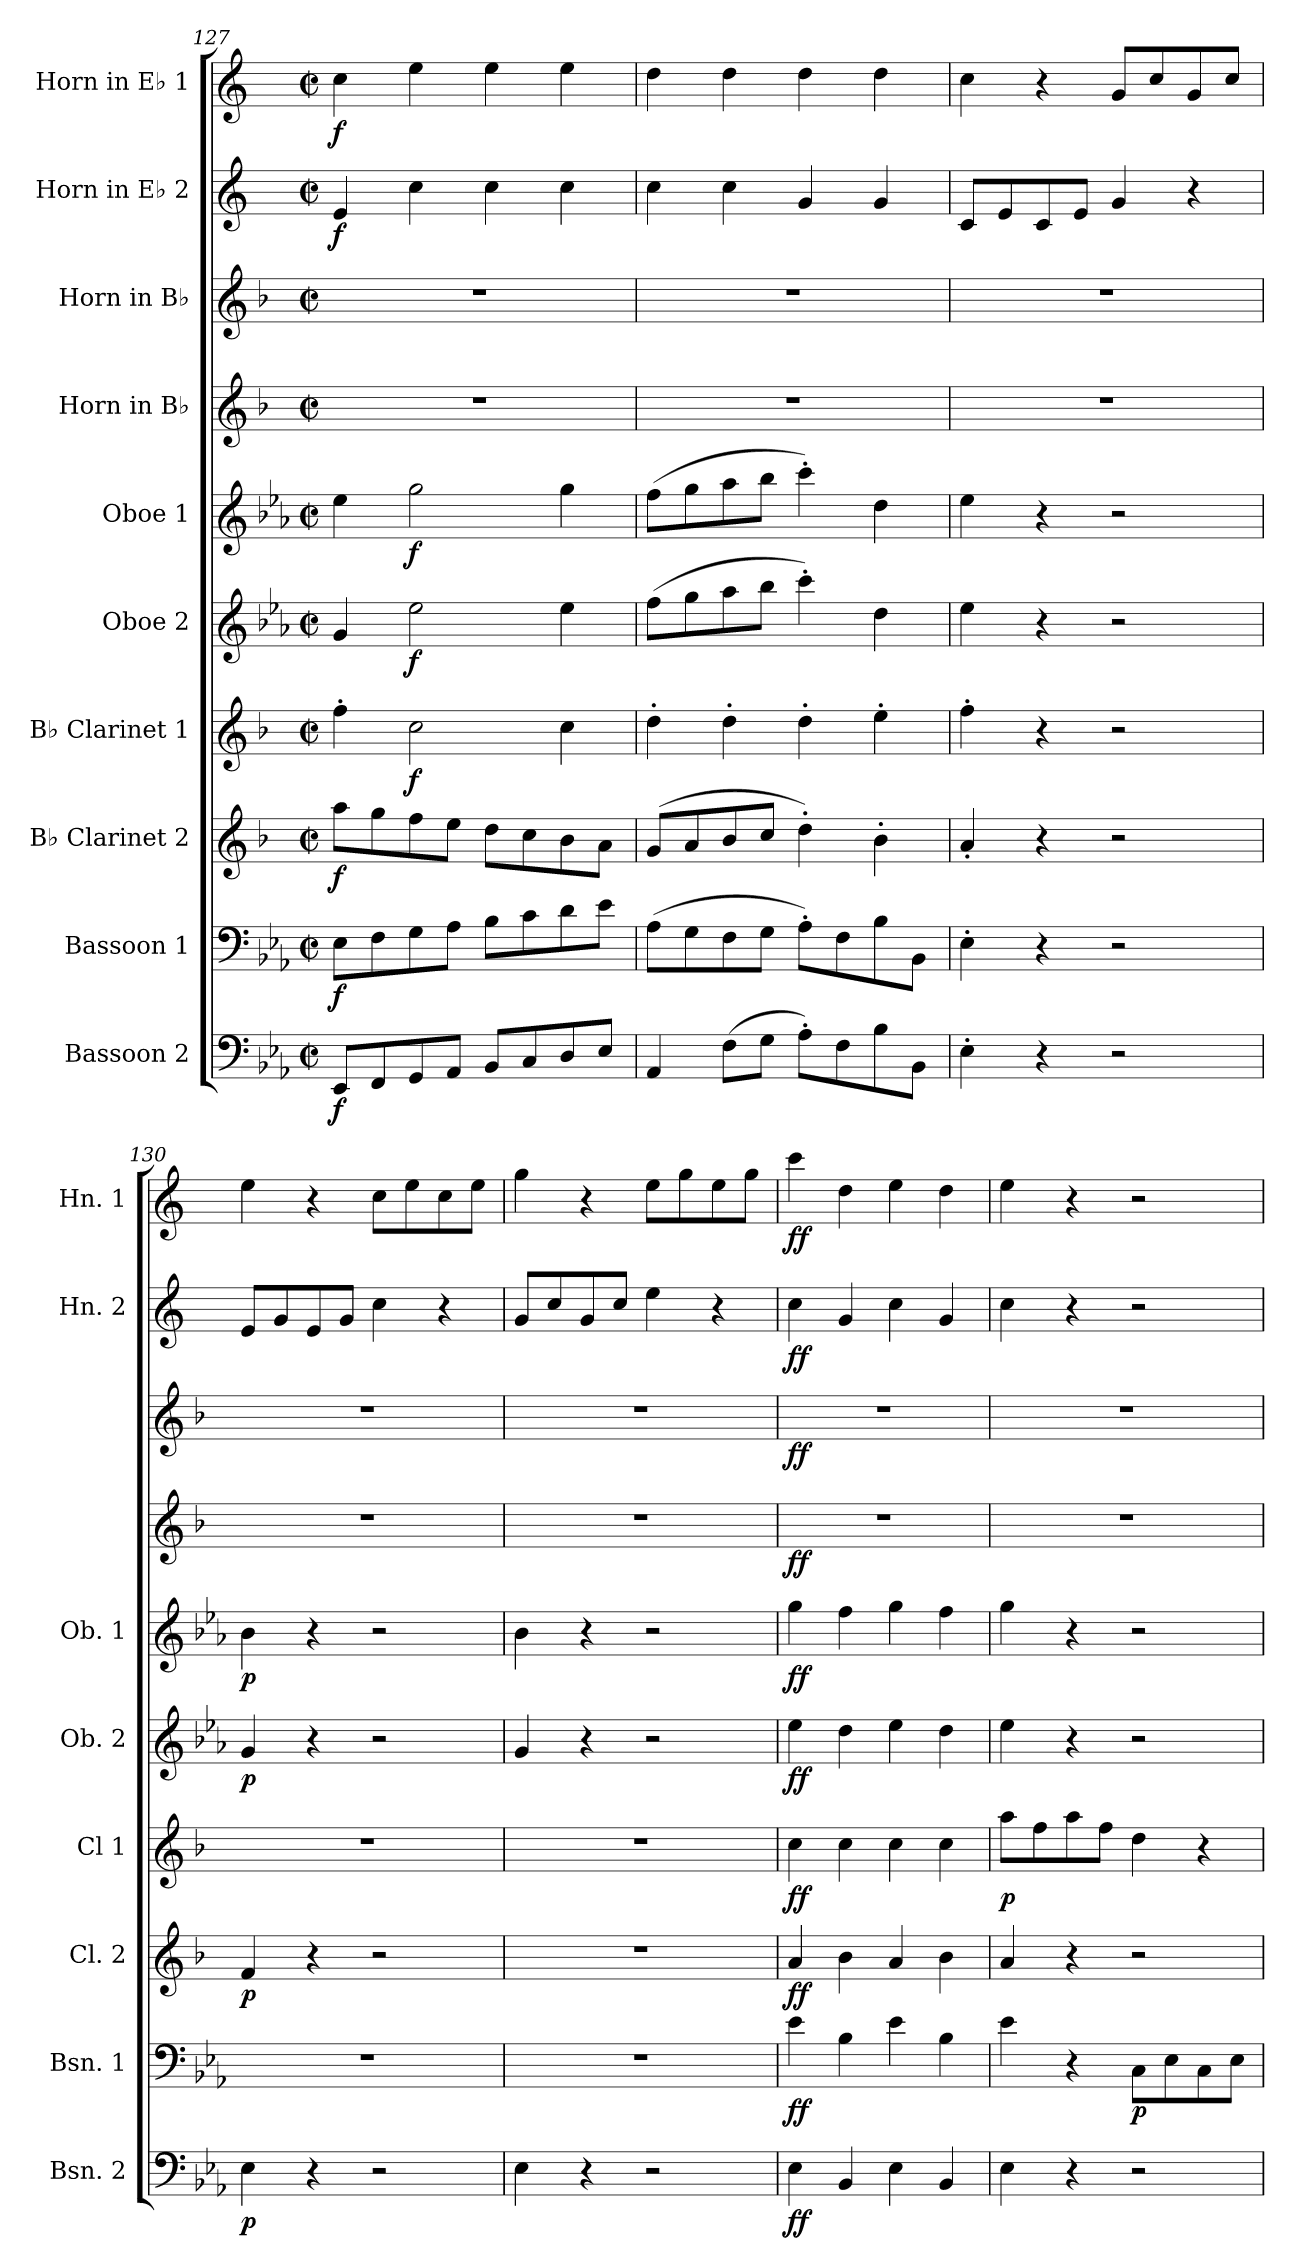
**kern	**dynam	**kern	**dynam	**kern	**dynam	**kern	**dynam	**kern	**dynam	**kern	**dynam	**kern	**dynam	**kern	**dynam	**kern	**dynam	**kern	**dynam
*part10	*part10	*part9	*part9	*part8	*part8	*part7	*part7	*part6	*part6	*part5	*part5	*part4	*part4	*part3	*part3	*part2	*part2	*part1	*part1
*staff10	*staff10	*staff9	*staff9	*staff8	*staff8	*staff7	*staff7	*staff6	*staff6	*staff5	*staff5	*staff4	*staff4	*staff3	*staff3	*staff2	*staff2	*staff1	*staff1
*I"Bassoon 2	*	*I"Bassoon 1	*	*I"B♭ Clarinet 2	*	*I"B♭ Clarinet 1	*	*I"Oboe 2	*	*I"Oboe 1	*	*I"Horn in B♭	*	*I"Horn in B♭	*	*I"Horn in E♭ 2	*	*I"Horn in E♭ 1	*
*I'Bsn. 2	*	*I'Bsn. 1	*	*I'Cl. 2	*	*I'Cl 1	*	*I'Ob. 2	*	*I'Ob. 1	*	*	*	*	*	*I'Hn. 2	*	*I'Hn. 1	*
!!LO:PB:g=z
*clefF4	*	*clefF4	*	*clefG2	*	*clefG2	*	*clefG2	*	*clefG2	*	*clefG2	*	*clefG2	*	*clefG2	*	*clefG2	*
*	*	*	*	*ITrd1c2	*	*ITrd1c2	*	*	*	*	*	*ITrd1c2	*	*ITrd1c2	*	*ITrd5c9	*	*ITrd5c9	*
*k[b-e-a-]	*	*k[b-e-a-]	*	*k[b-e-a-]	*	*k[b-e-a-]	*	*k[b-e-a-]	*	*k[b-e-a-]	*	*k[b-e-a-]	*	*k[b-e-a-]	*	*k[b-e-a-]	*	*k[b-e-a-]	*
*M2/2	*	*M2/2	*	*M2/2	*	*M2/2	*	*M2/2	*	*M2/2	*	*M2/2	*	*M2/2	*	*M2/2	*	*M2/2	*
*met(c|)	*	*met(c|)	*	*met(c|)	*	*met(c|)	*	*met(c|)	*	*met(c|)	*	*met(c|)	*	*met(c|)	*	*met(c|)	*	*met(c|)	*
=127	=127	=127	=127	=127	=127	=127	=127	=127	=127	=127	=127	=127	=127	=127	=127	=127	=127	=127	=127
!	!LO:DY:b	!	!LO:DY:b	!	!LO:DY:b	!	!	!	!	!	!	!	!	!	!	!	!LO:DY:b	!	!LO:DY:b
8EE-/L	f	8E-\L	f	8gg\L	f	4ee-'\	.	4g/	.	4ee-\	.	1r	.	1r	.	4G/	f	4e-\	f
8FF/	.	8F\	.	8ff\	.	.	.	.	.	.	.	.	.	.	.	.	.	.	.
!	!	!	!	!	!	!	!LO:DY:b	!	!LO:DY:b	!	!LO:DY:b	!	!	!	!	!	!	!	!
8GG/	.	8G\	.	8ee-\	.	2b-\	f	2ee-\	f	2gg\	f	.	.	.	.	4e-\	.	4g\	.
8AA-/J	.	8A-\J	.	8dd\J	.	.	.	.	.	.	.	.	.	.	.	.	.	.	.
8BB-/L	.	8B-\L	.	8cc\L	.	.	.	.	.	.	.	.	.	.	.	4e-\	.	4g\	.
8C/	.	8c\	.	8b-\	.	.	.	.	.	.	.	.	.	.	.	.	.	.	.
8D/	.	8d\	.	8a-\	.	4b-\	.	4ee-\	.	4gg\	.	.	.	.	.	4e-\	.	4g\	.
8E-/J	.	8e-\J	.	8g\J	.	.	.	.	.	.	.	.	.	.	.	.	.	.	.
=128	=128	=128	=128	=128	=128	=128	=128	=128	=128	=128	=128	=128	=128	=128	=128	=128	=128	=128	=128
4AA-/	.	(>8A-\L	.	(>8f/L	.	4cc'\	.	(>8ff\L	.	(>8ff\L	.	1r	.	1r	.	4e-\	.	4f\	.
.	.	8G\	.	8g/	.	.	.	8gg\	.	8gg\	.	.	.	.	.	.	.	.	.
(>8F\L	.	8F\	.	8a-/	.	4cc'\	.	8aa-\	.	8aa-\	.	.	.	.	.	4e-\	.	4f\	.
8G\J	.	8G\J	.	8b-/J	.	.	.	8bb-\J	.	8bb-\J	.	.	.	.	.	.	.	.	.
8A-'\L)	.	8A-'\L)	.	4cc'\)	.	4cc'\	.	4ccc'\)	.	4ccc'\)	.	.	.	.	.	4B-/	.	4f\	.
8F\	.	8F\	.	.	.	.	.	.	.	.	.	.	.	.	.	.	.	.	.
8B-\	.	8B-\	.	4a-'\	.	4dd'\	.	4dd\	.	4dd\	.	.	.	.	.	4B-/	.	4f\	.
8BB-\J	.	8BB-\J	.	.	.	.	.	.	.	.	.	.	.	.	.	.	.	.	.
=129	=129	=129	=129	=129	=129	=129	=129	=129	=129	=129	=129	=129	=129	=129	=129	=129	=129	=129	=129
4E-'\	.	4E-'\	.	4g'/	.	4ee-'\	.	4ee-\	.	4ee-\	.	1r	.	1r	.	8E-/L	.	4e-\	.
.	.	.	.	.	.	.	.	.	.	.	.	.	.	.	.	8G/	.	.	.
4r	.	4r	.	4r	.	4r	.	4r	.	4r	.	.	.	.	.	8E-/	.	4r	.
.	.	.	.	.	.	.	.	.	.	.	.	.	.	.	.	8G/J	.	.	.
2r	.	2r	.	2r	.	2r	.	2r	.	2r	.	.	.	.	.	4B-/	.	8B-/L	.
.	.	.	.	.	.	.	.	.	.	.	.	.	.	.	.	.	.	8e-/	.
.	.	.	.	.	.	.	.	.	.	.	.	.	.	.	.	4r	.	8B-/	.
.	.	.	.	.	.	.	.	.	.	.	.	.	.	.	.	.	.	8e-/J	.
=130	=130	=130	=130	=130	=130	=130	=130	=130	=130	=130	=130	=130	=130	=130	=130	=130	=130	=130	=130
!	!LO:DY:b	!	!	!	!LO:DY:b	!	!	!	!LO:DY:b	!	!LO:DY:b	!	!	!	!	!	!	!	!
4E-\	p	1r	.	4e-/	p	1r	.	4g/	p	4b-\	p	1r	.	1r	.	8G/L	.	4g\	.
.	.	.	.	.	.	.	.	.	.	.	.	.	.	.	.	8B-/	.	.	.
4r	.	.	.	4r	.	.	.	4r	.	4r	.	.	.	.	.	8G/	.	4r	.
.	.	.	.	.	.	.	.	.	.	.	.	.	.	.	.	8B-/J	.	.	.
2r	.	.	.	2r	.	.	.	2r	.	2r	.	.	.	.	.	4e-\	.	8e-\L	.
.	.	.	.	.	.	.	.	.	.	.	.	.	.	.	.	.	.	8g\	.
.	.	.	.	.	.	.	.	.	.	.	.	.	.	.	.	4r	.	8e-\	.
.	.	.	.	.	.	.	.	.	.	.	.	.	.	.	.	.	.	8g\J	.
=131	=131	=131	=131	=131	=131	=131	=131	=131	=131	=131	=131	=131	=131	=131	=131	=131	=131	=131	=131
4E-\	.	1r	.	1r	.	1r	.	4g/	.	4b-\	.	1r	.	1r	.	8B-/L	.	4b-\	.
.	.	.	.	.	.	.	.	.	.	.	.	.	.	.	.	8e-/	.	.	.
4r	.	.	.	.	.	.	.	4r	.	4r	.	.	.	.	.	8B-/	.	4r	.
.	.	.	.	.	.	.	.	.	.	.	.	.	.	.	.	8e-/J	.	.	.
2r	.	.	.	.	.	.	.	2r	.	2r	.	.	.	.	.	4g\	.	8g\L	.
.	.	.	.	.	.	.	.	.	.	.	.	.	.	.	.	.	.	8b-\	.
.	.	.	.	.	.	.	.	.	.	.	.	.	.	.	.	4r	.	8g\	.
.	.	.	.	.	.	.	.	.	.	.	.	.	.	.	.	.	.	8b-\J	.
!!LO:PB:g=z
=132	=132	=132	=132	=132	=132	=132	=132	=132	=132	=132	=132	=132	=132	=132	=132	=132	=132	=132	=132
!	!LO:DY:b	!	!LO:DY:b	!	!LO:DY:b	!	!LO:DY:b	!	!LO:DY:b	!	!LO:DY:b	!	!LO:DY:b	!	!LO:DY:b	!	!LO:DY:b	!	!LO:DY:b
4E-\	ff	4e-\	ff	4g/	ff	4b-\	ff	4ee-\	ff	4gg\	ff	1r	ff	1r	ff	4e-\	ff	4ee-\	ff
4BB-/	.	4B-\	.	4a-\	.	4b-\	.	4dd\	.	4ff\	.	.	.	.	.	4B-/	.	4f\	.
4E-\	.	4e-\	.	4g/	.	4b-\	.	4ee-\	.	4gg\	.	.	.	.	.	4e-\	.	4g\	.
4BB-/	.	4B-\	.	4a-\	.	4b-\	.	4dd\	.	4ff\	.	.	.	.	.	4B-/	.	4f\	.
=133	=133	=133	=133	=133	=133	=133	=133	=133	=133	=133	=133	=133	=133	=133	=133	=133	=133	=133	=133
!	!	!	!	!	!	!	!LO:DY:b	!	!	!	!	!	!	!	!	!	!	!	!
4E-\	.	4e-\	.	4g/	.	8gg\L	p	4ee-\	.	4gg\	.	1r	.	1r	.	4e-\	.	4g\	.
.	.	.	.	.	.	8ee-\	.	.	.	.	.	.	.	.	.	.	.	.	.
4r	.	4r	.	4r	.	8gg\	.	4r	.	4r	.	.	.	.	.	4r	.	4r	.
.	.	.	.	.	.	8ee-\J	.	.	.	.	.	.	.	.	.	.	.	.	.
!	!	!	!LO:DY:b	!	!	!	!	!	!	!	!	!	!	!	!	!	!	!	!
2r	.	8C\L	p	2r	.	4cc\	.	2r	.	2r	.	.	.	.	.	2r	.	2r	.
.	.	8E-\	.	.	.	.	.	.	.	.	.	.	.	.	.	.	.	.	.
.	.	8C\	.	.	.	4r	.	.	.	.	.	.	.	.	.	.	.	.	.
.	.	8E-\J	.	.	.	.	.	.	.	.	.	.	.	.	.	.	.	.	.
=	=	=	=	=	=	=	=	=	=	=	=	=	=	=	=	=	=	=	=
*-	*-	*-	*-	*-	*-	*-	*-	*-	*-	*-	*-	*-	*-	*-	*-	*-	*-	*-	*-
